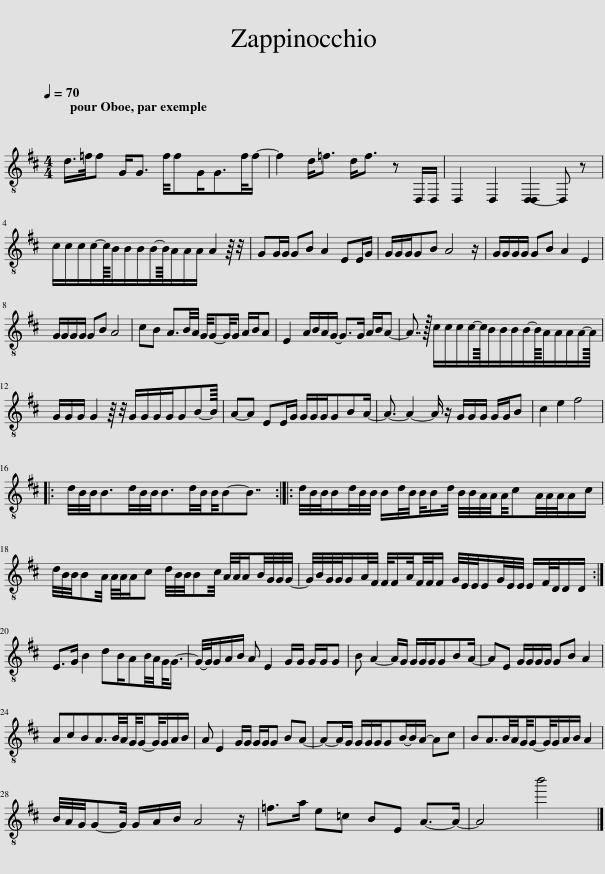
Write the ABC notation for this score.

X:1
L:1/8
Q:1/4=70
M:4/4
I:linebreak $
K:D
V:1 treble-8
V:1
 d/>=f/f G<G f/4fG<Gf/4f/- | f2 d<=f d<f z D,/D,/ | D,2 D,2 [D,-D,]2 D, z |$ c/c/c/c/-c/16B/B/B/B/-B/16A/A/A/ A2 z/8 z/4 | GG/G/ GB A2 EE/G/ | %5
 G/G/G/GB A4 z/ | G/G/G/G/ GB A2 E2 |$ G/G/G/G/ GB A4 | cB A3/2B/4A/4 G/4G-G/4G/ A/B/A | E2 A/B/A/G/- G>G A/B/A- | %10
 A7/4 z/16 c/c/c/c/-c/16B/B/B/B/-B/16A/A/A/A/-A/16 |$ G/G/G/ G2 z/8 z/4 G/G/G/G/GB-B/8 | A-A EE/G/ G/G/G/GBA/- | A3/2- A2- A/ z/ G/G/G/ G/G/B | c2 e2 f4 |:$ %15
 d/4B/4B/4B3/2d/4B/4B/4B3/2d/4B/4B/4B-B7/4 :: d/4B/4B/4B/d/4B/4B/4 B/d/4B/4B/4B/d/4 B/4B/4A/4A/4A/4cA/4A/4A/4A/c/ |$ d/4B/4B/4BA/4 A/4A/4A/c d/4B/4B/4Bc/4 A/4A/4A/B/4G/4G/4G/4- | G/4B/4G/4G/4G/A/4F/4 F/4F/A/4F/4F/4F/ G/4E/4E/4E/G/4E/4E/4 E/F/4D/4D/D/ :|$ E>G B2 dB/AB/4A/4G/<G/- | %20
 G/4-G/4G/A/B/ A E2 G/G/ G/G/G | B A2- A/G/ G/G/G/GBA/- | AE G/G/G/G/ GB A2 |$ AcBA3/2B/4A/4G/4G-G/4G/A/B/ | A E2 G/G/ G/G/G BA- | %25
 A-A/G/ G/G/G/GB/-B/A/- Ac | BA3/2B/4A/4G/4G-G/4G/A/B/ A2 |$ B/4A/4G/4G-G/4 G/A/B/ A4 z/ | =f>a e=c BE A->A- | A4 b'4 |] %30
